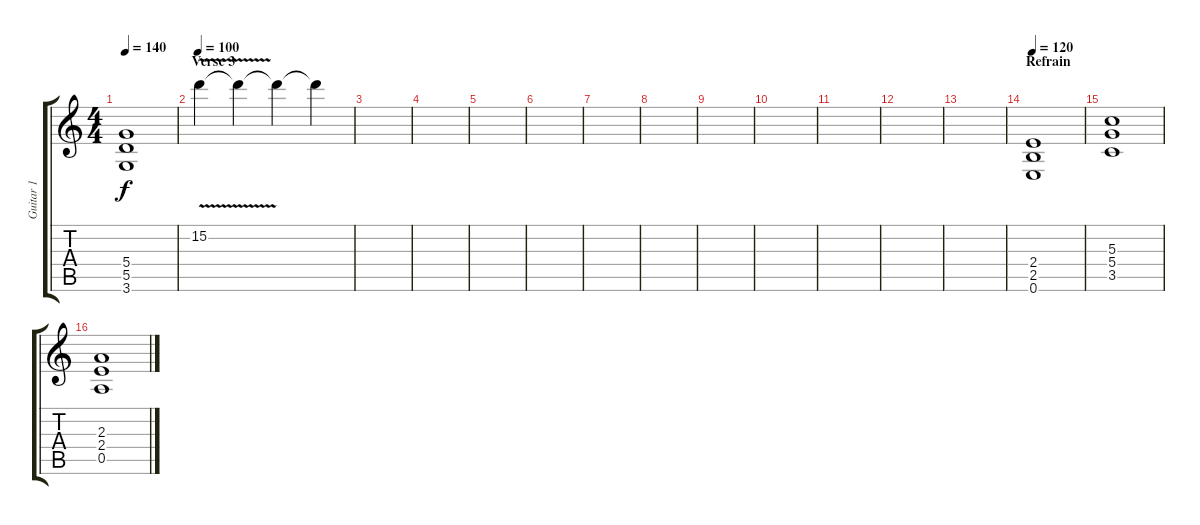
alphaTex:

\track ("Guitar 1" "Guitar 1") {instrument distortionguitar}
\staff {score tabs}
\tuning (E4 B3 G3 D3 A2 E2) {hide}
\ts (4 4)
\tempo 140
\clef g2
\ks c
(5.4{t} 5.5{t} 3.6{t}).1{dy f volume 12} |
\section ("" "Verse 3")
\tempo 100
15.2{v}.4{balance 8} 15.2{t}.4{volume 13} 15.2{t}.4{volume 10} 15.2{t}.4{volume 7} |
|
|
|
|
|
|
|
|
|
|
|
\section ("" "Refrain")
\tempo 120
(2.4 2.5 0.6).1{volume 16 balance 16} |
(5.3 5.4 3.5).1 |
(2.3 2.4 0.5).1
